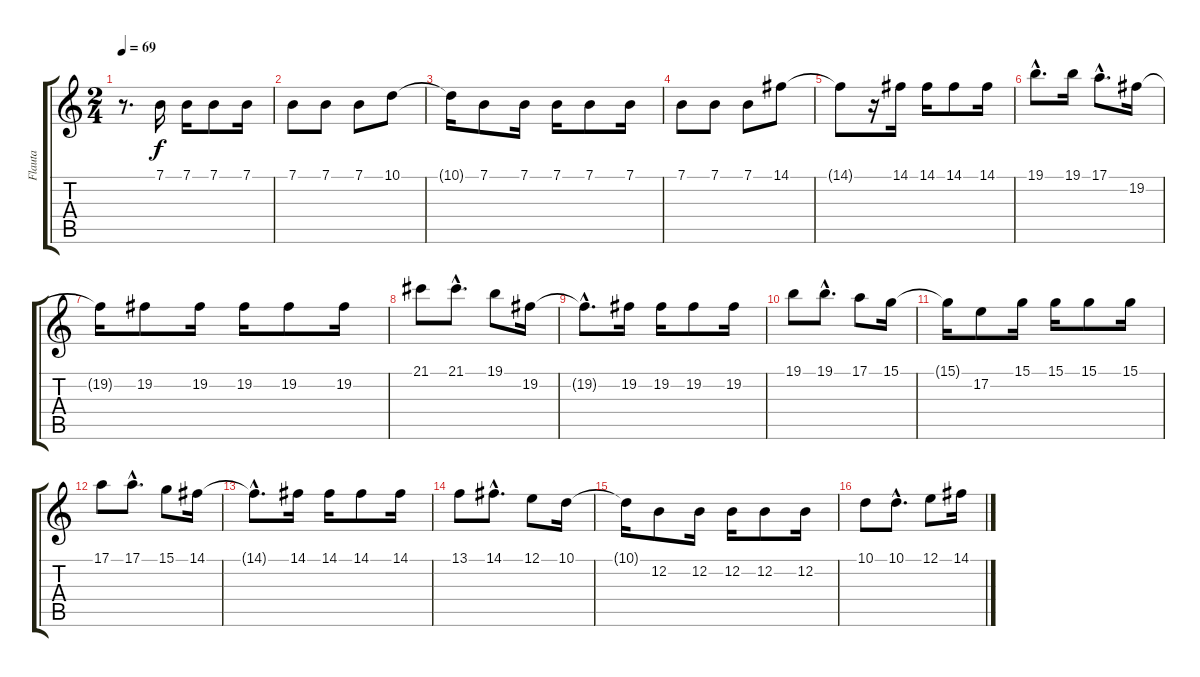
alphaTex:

\track ("Flauta" "Flauta") {instrument flute}
\staff {score tabs}
\tuning (E4 B3 G3 D3 A2 E2) {hide}
\ts (2 4)
\tempo 69
\clef g2
\ks c
r.8{d dy f instrument flute} 7.1.16 7.1.16 7.1.8 7.1.16 |
7.1.8 7.1.8 7.1.8 10.1.8 |
10.1{t}.16 7.1.8 7.1.16 7.1.16 7.1.8 7.1.16 |
7.1.8 7.1.8 7.1.8 14.1.8 |
14.1{t}.8 r.16 14.1.16 14.1.16 14.1.8 14.1.16 |
19.1{hac}.8{d} 19.1.16 17.1{hac}.8{d} 19.2.16 |
19.2{t}.16 19.2.8 19.2.16 19.2.16 19.2.8 19.2.16 |
21.1.8 21.1{hac}.8{d} 19.1.8 19.2.16 |
19.2{hac t}.8{d} 19.2.16 19.2.16 19.2.8 19.2.16 |
19.1.8 19.1{hac}.8{d} 17.1.8 15.1.16 |
15.1{t}.16 17.2.8 15.1.16 15.1.16 15.1.8 15.1.16 |
17.1.8 17.1{hac}.8{d} 15.1.8 14.1.16 |
14.1{hac t}.8{d} 14.1.16 14.1.16 14.1.8 14.1.16 |
13.1.8 14.1{hac}.8{d} 12.1.8 10.1.16 |
10.1{t}.16 12.2.8 12.2.16 12.2.16 12.2.8 12.2.16 |
10.1.8 10.1{hac}.8{d} 12.1.8 14.1.16
